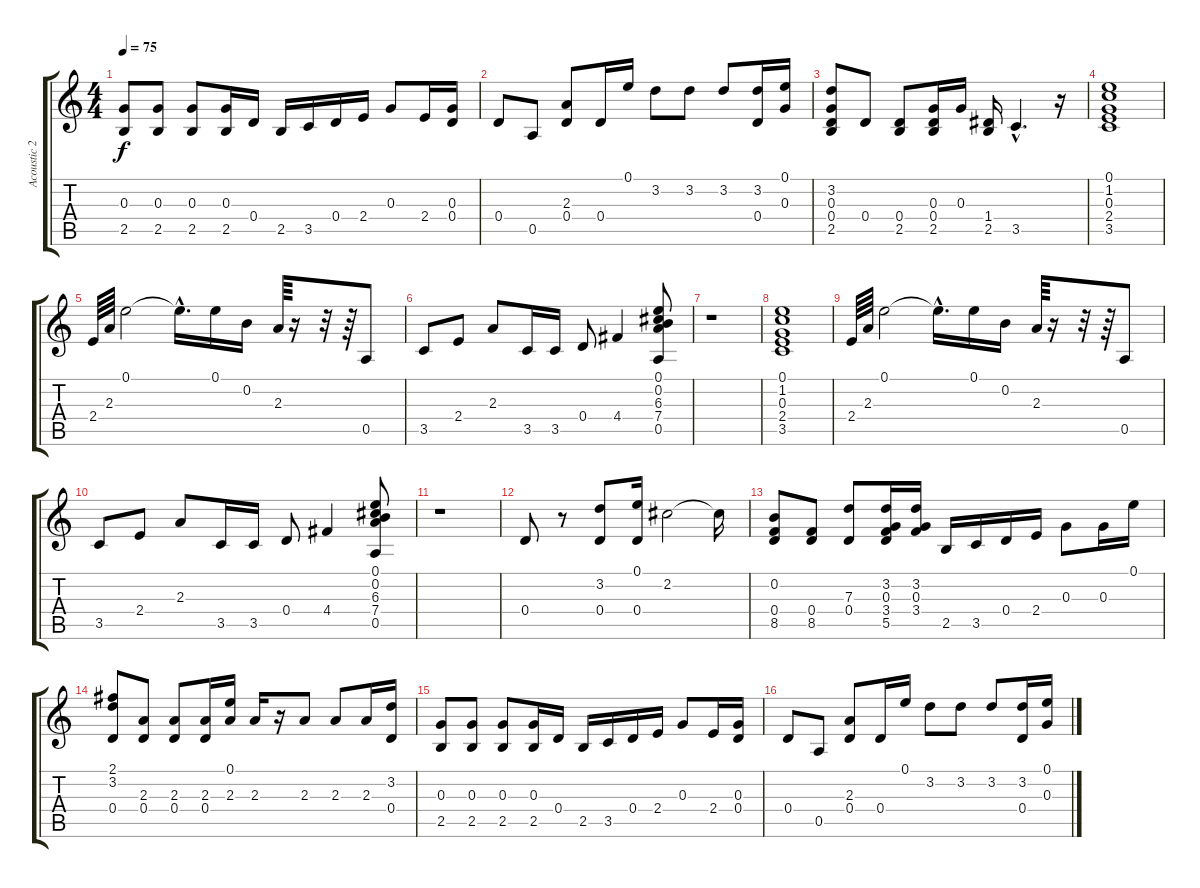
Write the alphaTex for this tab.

\track ("Acoustic 2" "Acoustic 2") {instrument acousticguitarnylon}
\staff {score tabs}
\tuning (E4 B3 G3 D3 A2 E2) {hide}
\ts (4 4)
\tempo 75
\clef g2
\ks c
(0.3 2.5).8{dy f} (0.3 2.5).8 (0.3 2.5).8 (0.3 2.5).16 0.4.16 2.5.16 3.5.16 0.4.16 2.4.16 0.3.8 2.4.16 (0.3 0.4).16 |
0.4.8 0.5.8 (2.3 0.4).8 0.4.16 0.1.16 3.2.8 3.2.8 3.2.8 (3.2 0.4).16 (0.1 0.3).16 |
(3.2 0.3 0.4 2.5).8 0.4.8 (0.4 2.5).8 (0.3 0.4 2.5).16 0.3.16 (1.4 2.5).16 3.5{hac}.4{d} r.16 |
(0.1 1.2 0.3 2.4 3.5).1 |
2.4.64 2.3.64 0.1.2 0.1{hac t}.16{d} 0.1.16 0.2.16 2.3.64 r.16 r.32 r.64 0.5.8 |
3.5.8 2.4.8 2.3.8 3.5.16 3.5.16 0.4.8 4.4.4 (0.1 0.2 6.3 7.4 0.5).8 |
r.1 |
(0.1 1.2 0.3 2.4 3.5).1 |
2.4.64 2.3.64 0.1.2 0.1{hac t}.16{d} 0.1.16 0.2.16 2.3.64 r.16 r.32 r.64 0.5.8 |
3.5.8 2.4.8 2.3.8 3.5.16 3.5.16 0.4.8 4.4.4 (0.1 0.2 6.3 7.4 0.5).8 |
r.1 |
0.4.8 r.8 (3.2 0.4).8 (0.1 0.4).16 2.2.2 2.2{t}.16 |
(0.2 0.4 8.5).8 (0.4 8.5).8 (7.3 0.4).8 (3.2 0.3 3.4 5.5).16 (3.2 0.3 3.4).16 2.5.16 3.5.16 0.4.16 2.4.16 0.3.8 0.3.16 0.1.16 |
(2.1 3.2 0.4).8 (2.3 0.4).8 (2.3 0.4).8 (2.3 0.4).16 (0.1 2.3).16 2.3.16 r.16 2.3.8 2.3.8 2.3.16 (3.2 0.4).16 |
(0.3 2.5).8 (0.3 2.5).8 (0.3 2.5).8 (0.3 2.5).16 0.4.16 2.5.16 3.5.16 0.4.16 2.4.16 0.3.8 2.4.16 (0.3 0.4).16 |
0.4.8 0.5.8 (2.3 0.4).8 0.4.16 0.1.16 3.2.8 3.2.8 3.2.8 (3.2 0.4).16 (0.1 0.3).16
